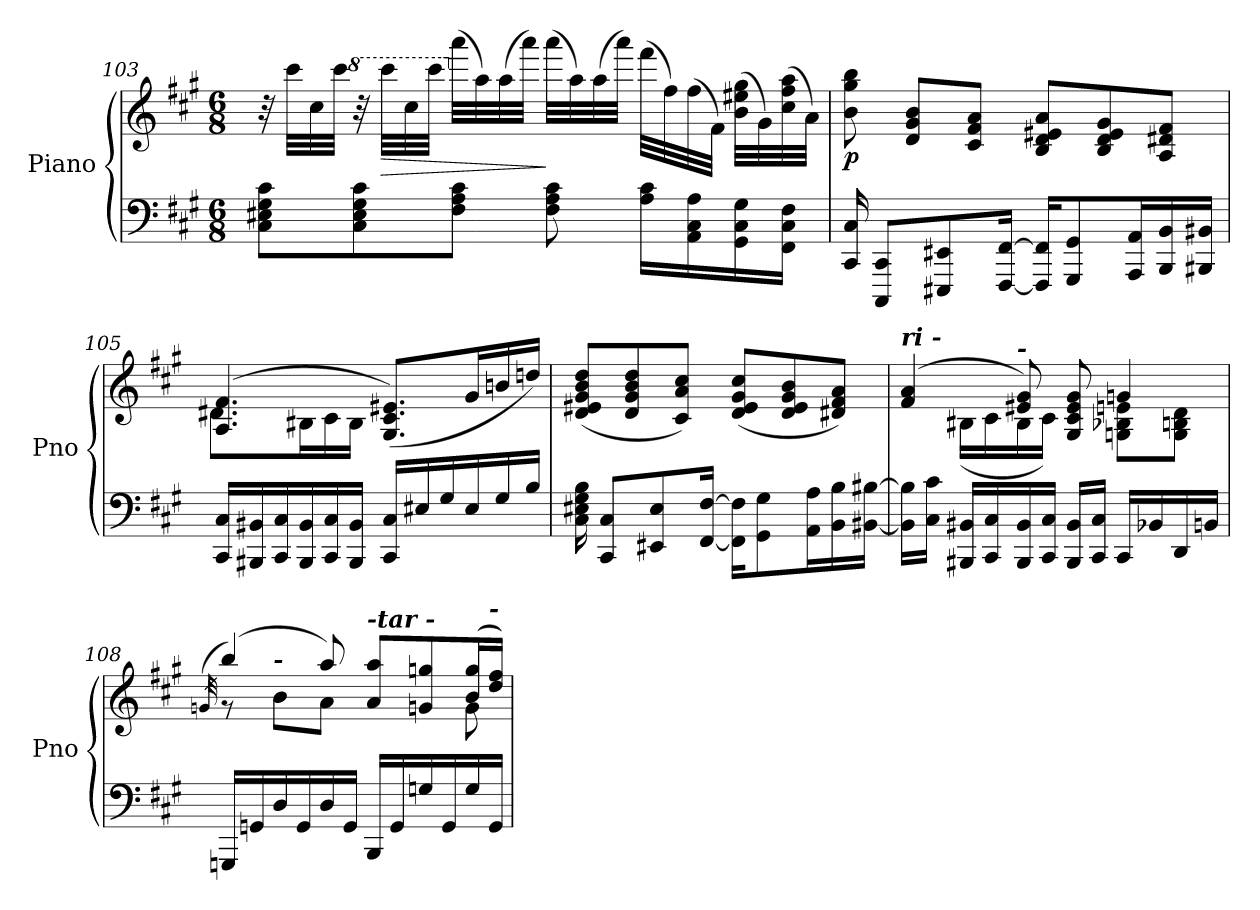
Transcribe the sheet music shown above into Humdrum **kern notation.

**kern	**kern	**dynam
*part1	*part1	*part1
*staff2	*staff1	*staff1/2
*I"Piano	*	*
*I'Pno	*	*
!!LO:LB:g=z
*clefF4	*clefG2	*
*k[f#c#g#]	*k[f#c#g#]	*
*M6/8	*M6/8	*
=103	=103	=103
8C#\ 8E#X\ 8G#\ 8c#\L	32r	.
.	32ccc#\LLL	.
.	32cc#\	.
.	32ccc#\JJJ	.
*	*8va	*
8C#\ 8E#\ 8G#\ 8c#\	32r	.
!	!	!LO:HP:b
.	32cccc#\LLL	>
.	32ccc#\	.
.	32cccc#\JJJ	.
*	*X8va	*
8F#\ 8A\ 8c#\J	(32aaa\LLL	.
.	32aa\)	.
.	(32aa\	.
.	32aaa\JJJ)	.
8F#\ 8A\ 8c#\	(32aaa\LLL	]
.	32aa\)	.
.	(32aa\	.
.	32aaa\JJJ)	.
16A\ 16c#\LL	(32fff#\LLL	.
.	32ff#\)	.
16AA\ 16C#\ 16A\	(32ff#\	.
.	32f#\JJJ)	.
16GG#\ 16C#\ 16G#\	(32b\ 32ee#X\ 32gg#\LLL	.
.	32g#\)	.
16FF#\ 16C#\ 16F#\JJ	(32cc#\ 32ff#\ 32aa\	.
.	32a\JJJ)	.
=104	=104	=104
!	!	!LO:DY:b
16CC#/ 16C#/	8b\ 8gg#\ 8bb\	p
8CCC#/ 8CC#/L	.	.
.	8d/ 8g#/ 8b/L	.
8EEE#X/ 8EE#X/	.	.
.	8c#/ 8f#/ 8a/J	.
[16FFF#/ [16FF#/Jk	.	.
!	!	!LO:DY:b
16FFF#/] 16FF#/]KL	8B/ 8d/ 8e#X/ 8a/L	other-dynamics
8GGG#/ 8GG#/	.	.
.	8B/ 8d/ 8e#/ 8g#/	.
16AAA/ 16AA/L	.	.
16BBB/ 16BB/	8A/ 8d#X/ 8f#/J	.
16BBB#X/ 16BB#X/JJ	.	.
!!LO:LB:g=z
=105	=105	=105
*	*^	*
16CC#/ 16C#/LL	(4.A/ 4.f#/	8.d#X\L	.
16BBB#X/ 16BB#X/	.	.	.
16CC#/ 16C#/	.	.	.
16BBB#/ 16BB#/	.	16B#X\L	.
16CC#/ 16C#/	.	16c#\	.
16BBB#/ 16BB#/JJ	.	16B#\JJ	.
16CC#/ 16C#/LL	(>8.G#/ 8.c#/ 8.e#X/L)	4.ryy	.
16E#X/	.	.	.
16G#/	.	.	.
16E#/	16g#/L	.	.
16G#/	16bn/	.	.
16B/JJ	16ddn/JJ)	.	.
*	*v	*v	*
=106	=106	=106
16C#\ 16E#X\ 16G#\ 16B\	(8d/ 8e#X/ 8g#/ 8b/ 8dd/L	.
8CC#/ 8C#/L	.	.
.	8d/ 8g#/ 8b/ 8dd/	.
8EE#X/ 8E#/	.	.
.	8c#/ 8a/ 8cc#/J)	.
[16FF#/ [16F#/Jk	.	.
16FF#\] 16F#\]KL	(8d/ 8e#/ 8g#/ 8cc#/L	.
8GG#\ 8G#\	.	.
.	8d/ 8e#/ 8g#/ 8b/	.
16AA\ 16A\L	.	.
16BB\ 16B\	8d#X/ 8f#/ 8a/J)	.
[16BB#X\ [16B#X\JJ	.	.
=107	=107	=107
*	*^	*
!	!LO:TX:a:Bi:t=ri  -	!	!
16BB#\] 16B#\]LL	(4f#/ 4a/	8rg	.
16C#\ 16c#\JJ	.	.	.
16BBB#X/ 16BB#X/LL	.	(16B#X\LL	.
16CC#/ 16C#/	.	16c#\	.
!	!LO:TX:a:Bi:t=-	!	!
16BBB#/ 16BB#/	8e#X/ 8g#/)	16B#\	.
16CC#/ 16C#/JJ	.	16c#\JJ)	.
16BBB#/ 16BB#/LL	8G#/ 8c#/ 8e#/ 8g#/	8ryy	.
16CC#/ 16C#/JJ	.	.	.
16CC#/LL	4gn/	8Gn\ 8B-X\ 8en\L	.
16BB-X/	.	.	.
16DD/	.	8G\ 8Bn\ 8d\J	.
16BBn/JJ	.	.	.
!!LO:PB:g=z	!!
=108	=108	=108	=108
.	(>32qgn/	.	.
16GGGn/LL	(4bb/)	8r	.
16GGn/	.	.	.
!	!	!LO:TX:a:Bi:t=-	!
16D/	.	8b\L	.
16GG/	.	.	.
16D/	8aa/)	8a\J	.
16GG/JJ	.	.	.
!	!LO:TX:a:Bi:t=-tar -	!	!
16BBB/LL	8a/ 8aa/L	4ryy	.
16GG/	.	.	.
16Gn/	8g/ 8ggn/	.	.
16GG/	.	.	.
16G/	(16b/ 16gg/L	8g\	.
!	!LO:TX:a:Bi:t=-	!	!
16GG/JJ	16dd/ 16ff#/JJ)	.	.
*	*v	*v	*
=	=	=
*-	*-	*-
